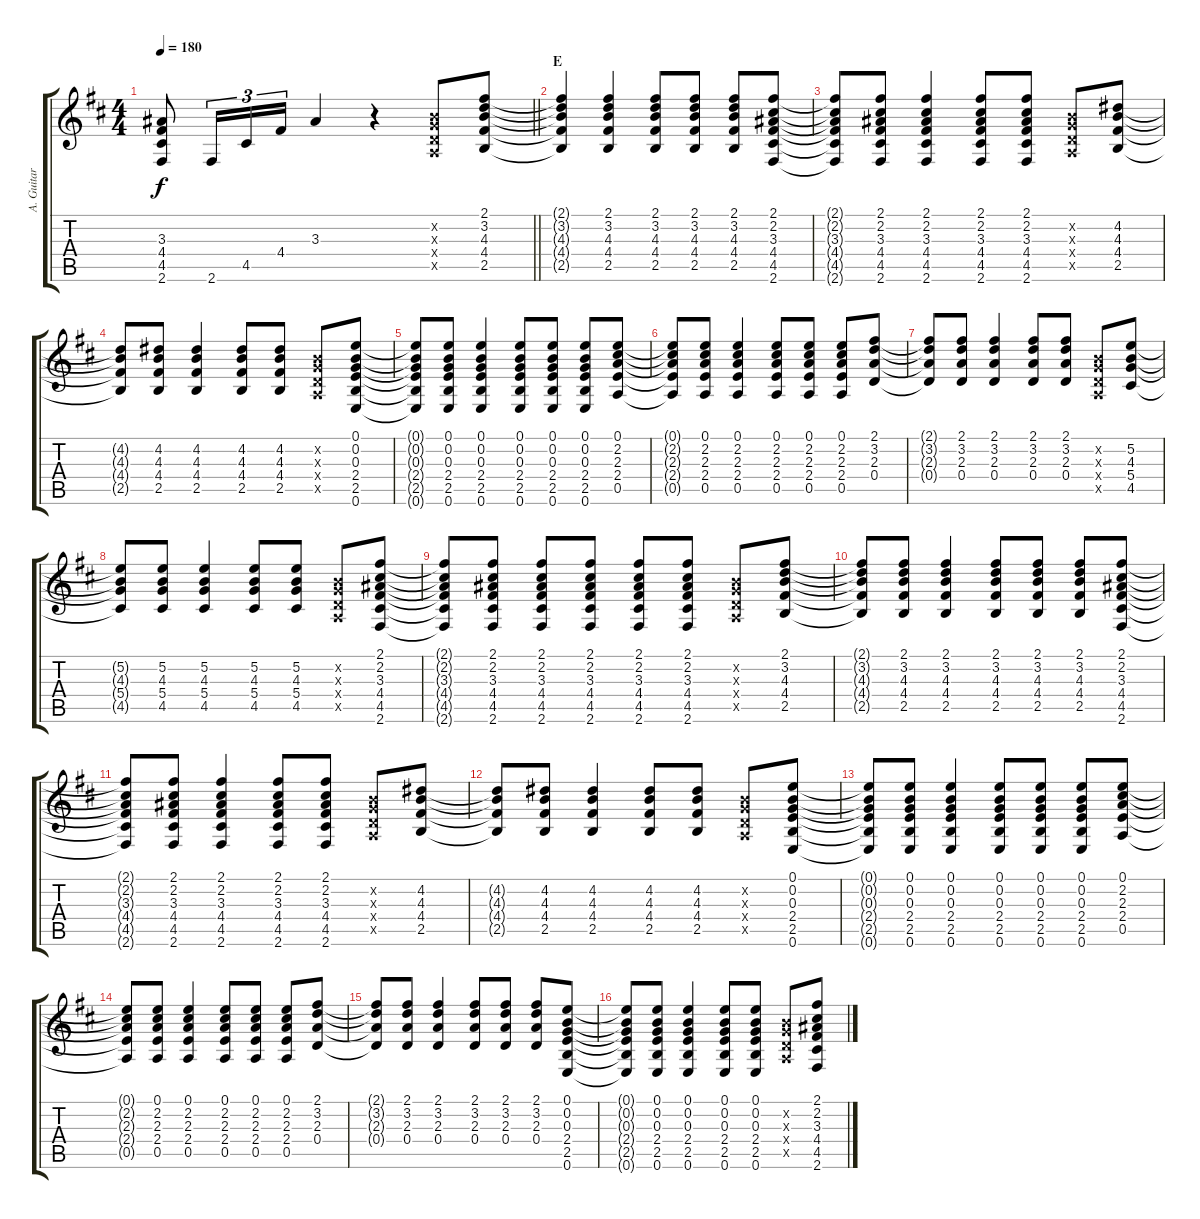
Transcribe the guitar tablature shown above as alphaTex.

\track ("A. Guitar" "A. Guitar") {instrument acousticguitarsteel}
\staff {score tabs}
\tuning (E4 B3 G3 D3 A2 E2) {hide}
\ts (4 4)
\tempo 180
\clef g2
\barLineRight lightlight
\ks d
(3.3{t} 4.4{t} 4.5{t} 2.6{t}).8{dy f} 2.6.16{tu (3 2)} 4.5.16{tu (3 2)} 4.4.16{tu (3 2)} 3.3.4 r.4 (0.2{x} 0.3{x} 0.4{x} 0.5{x}).8 (2.1 3.2 4.3 4.4 2.5).8 |
\section ("" "E")
(2.1{t} 3.2{t} 4.3{t} 4.4{t} 2.5{t}).4 (2.1 3.2 4.3 4.4 2.5).4 (2.1 3.2 4.3 4.4 2.5).8 (2.1 3.2 4.3 4.4 2.5).8 (2.1 3.2 4.3 4.4 2.5).8 (2.1 2.2 3.3 4.4 4.5 2.6).8 |
(2.1{t} 2.2{t} 3.3{t} 4.4{t} 4.5{t} 2.6{t}).8 (2.1 2.2 3.3 4.4 4.5 2.6).8 (2.1 2.2 3.3 4.4 4.5 2.6).4 (2.1 2.2 3.3 4.4 4.5 2.6).8 (2.1 2.2 3.3 4.4 4.5 2.6).8 (0.2{x} 0.3{x} 0.4{x} 0.5{x}).8 (4.2 4.3 4.4 2.5).8 |
(4.2{t} 4.3{t} 4.4{t} 2.5{t}).8 (4.2 4.3 4.4 2.5).8 (4.2 4.3 4.4 2.5).4 (4.2 4.3 4.4 2.5).8 (4.2 4.3 4.4 2.5).8 (0.2{x} 0.3{x} 0.4{x} 0.5{x}).8 (0.1 0.2 0.3 2.4 2.5 0.6).8 |
(0.1{t} 0.2{t} 0.3{t} 2.4{t} 2.5{t} 0.6{t}).8 (0.1 0.2 0.3 2.4 2.5 0.6).8 (0.1 0.2 0.3 2.4 2.5 0.6).4 (0.1 0.2 0.3 2.4 2.5 0.6).8 (0.1 0.2 0.3 2.4 2.5 0.6).8 (0.1 0.2 0.3 2.4 2.5 0.6).8 (0.1 2.2 2.3 2.4 0.5).8 |
(0.1{t} 2.2{t} 2.3{t} 2.4{t} 0.5{t}).8 (0.1 2.2 2.3 2.4 0.5).8 (0.1 2.2 2.3 2.4 0.5).4 (0.1 2.2 2.3 2.4 0.5).8 (0.1 2.2 2.3 2.4 0.5).8 (0.1 2.2 2.3 2.4 0.5).8 (2.1 3.2 2.3 0.4).8 |
(2.1{t} 3.2{t} 2.3{t} 0.4{t}).8 (2.1 3.2 2.3 0.4).8 (2.1 3.2 2.3 0.4).4 (2.1 3.2 2.3 0.4).8 (2.1 3.2 2.3 0.4).8 (0.2{x} 0.3{x} 0.4{x} 0.5{x}).8 (5.2 4.3 5.4 4.5).8 |
(5.2{t} 4.3{t} 5.4{t} 4.5{t}).8 (5.2 4.3 5.4 4.5).8 (5.2 4.3 5.4 4.5).4 (5.2 4.3 5.4 4.5).8 (5.2 4.3 5.4 4.5).8 (0.2{x} 0.3{x} 0.4{x} 0.5{x}).8 (2.1 2.2 3.3 4.4 4.5 2.6).8 |
(2.1{t} 2.2{t} 3.3{t} 4.4{t} 4.5{t} 2.6{t}).8 (2.1 2.2 3.3 4.4 4.5 2.6).8 (2.1 2.2 3.3 4.4 4.5 2.6).8 (2.1 2.2 3.3 4.4 4.5 2.6).8 (2.1 2.2 3.3 4.4 4.5 2.6).8 (2.1 2.2 3.3 4.4 4.5 2.6).8 (0.2{x} 0.3{x} 0.4{x} 0.5{x}).8 (2.1 3.2 4.3 4.4 2.5).8 |
(2.1{t} 3.2{t} 4.3{t} 4.4{t} 2.5{t}).8 (2.1 3.2 4.3 4.4 2.5).8 (2.1 3.2 4.3 4.4 2.5).4 (2.1 3.2 4.3 4.4 2.5).8 (2.1 3.2 4.3 4.4 2.5).8 (2.1 3.2 4.3 4.4 2.5).8 (2.1 2.2 3.3 4.4 4.5 2.6).8 |
(2.1{t} 2.2{t} 3.3{t} 4.4{t} 4.5{t} 2.6{t}).8 (2.1 2.2 3.3 4.4 4.5 2.6).8 (2.1 2.2 3.3 4.4 4.5 2.6).4 (2.1 2.2 3.3 4.4 4.5 2.6).8 (2.1 2.2 3.3 4.4 4.5 2.6).8 (0.2{x} 0.3{x} 0.4{x} 0.5{x}).8 (4.2 4.3 4.4 2.5).8 |
(4.2{t} 4.3{t} 4.4{t} 2.5{t}).8 (4.2 4.3 4.4 2.5).8 (4.2 4.3 4.4 2.5).4 (4.2 4.3 4.4 2.5).8 (4.2 4.3 4.4 2.5).8 (0.2{x} 0.3{x} 0.4{x} 0.5{x}).8 (0.1 0.2 0.3 2.4 2.5 0.6).8 |
(0.1{t} 0.2{t} 0.3{t} 2.4{t} 2.5{t} 0.6{t}).8 (0.1 0.2 0.3 2.4 2.5 0.6).8 (0.1 0.2 0.3 2.4 2.5 0.6).4 (0.1 0.2 0.3 2.4 2.5 0.6).8 (0.1 0.2 0.3 2.4 2.5 0.6).8 (0.1 0.2 0.3 2.4 2.5 0.6).8 (0.1 2.2 2.3 2.4 0.5).8 |
(0.1{t} 2.2{t} 2.3{t} 2.4{t} 0.5{t}).8 (0.1 2.2 2.3 2.4 0.5).8 (0.1 2.2 2.3 2.4 0.5).4 (0.1 2.2 2.3 2.4 0.5).8 (0.1 2.2 2.3 2.4 0.5).8 (0.1 2.2 2.3 2.4 0.5).8 (2.1 3.2 2.3 0.4).8 |
(2.1{t} 3.2{t} 2.3{t} 0.4{t}).8 (2.1 3.2 2.3 0.4).8 (2.1 3.2 2.3 0.4).4 (2.1 3.2 2.3 0.4).8 (2.1 3.2 2.3 0.4).8 (2.1 3.2 2.3 0.4).8 (0.1 0.2 0.3 2.4 2.5 0.6).8 |
(0.1{t} 0.2{t} 0.3{t} 2.4{t} 2.5{t} 0.6{t}).8 (0.1 0.2 0.3 2.4 2.5 0.6).8 (0.1 0.2 0.3 2.4 2.5 0.6).4 (0.1 0.2 0.3 2.4 2.5 0.6).8 (0.1 0.2 0.3 2.4 2.5 0.6).8 (0.2{x} 0.3{x} 0.4{x} 0.5{x}).8 (2.1 2.2 3.3 4.4 4.5 2.6).8
